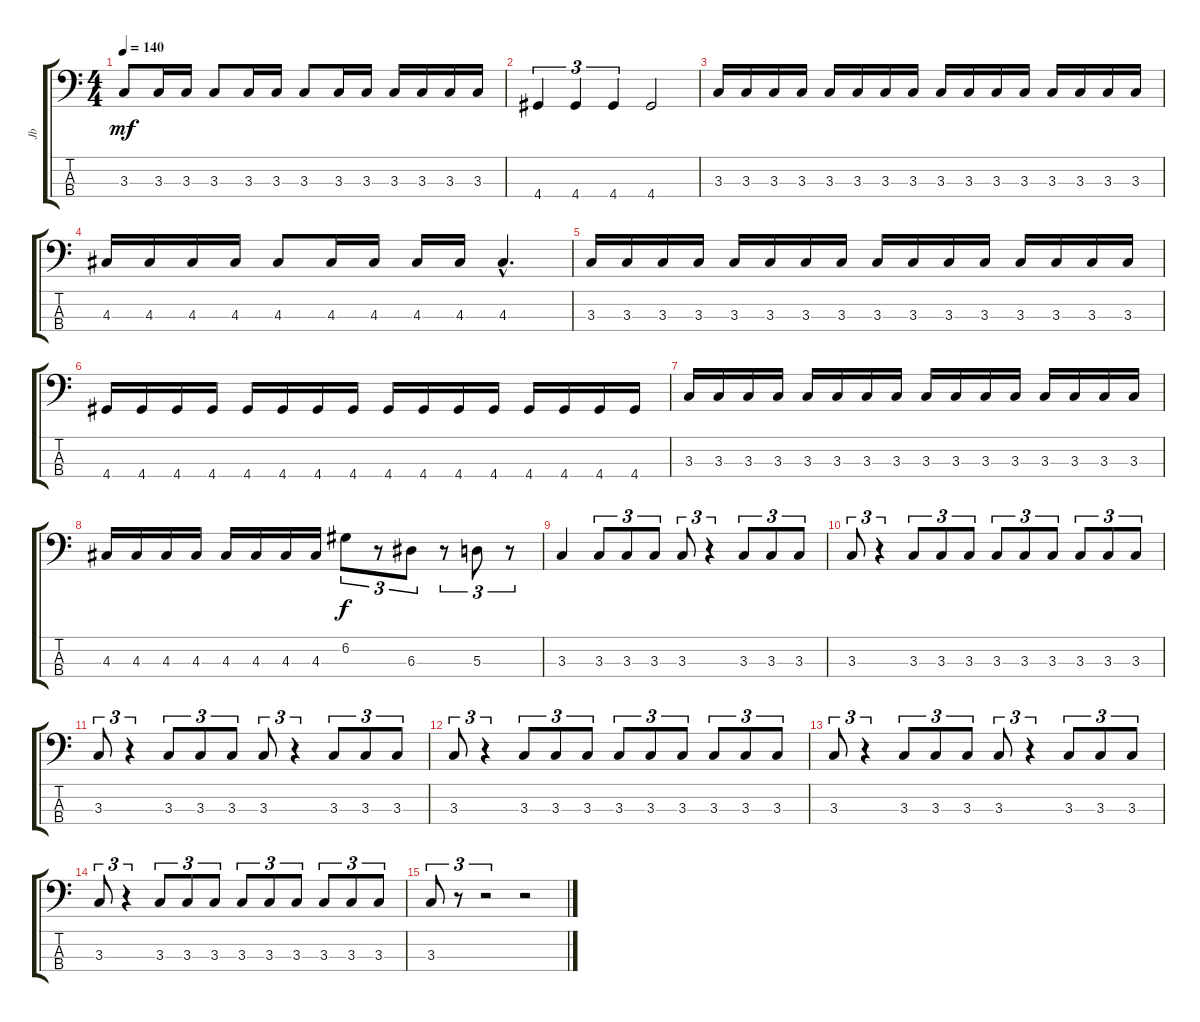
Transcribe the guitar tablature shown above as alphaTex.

\track ("Jb" "Jb") {instrument electricbassfinger}
\staff {score tabs}
\tuning (G2 D2 A1 E1) {hide}
\ts (4 4)
\tempo 140
\clef f4
\ks c
3.3.8{dy mf} 3.3.16 3.3.16 3.3.8 3.3.16 3.3.16 3.3.8 3.3.16 3.3.16 3.3.16 3.3.16 3.3.16 3.3.16 |
4.4.4{tu (3 2)} 4.4.4{tu (3 2)} 4.4.4{tu (3 2)} 4.4.2 |
3.3.16 3.3.16 3.3.16 3.3.16 3.3.16 3.3.16 3.3.16 3.3.16 3.3.16 3.3.16 3.3.16 3.3.16 3.3.16 3.3.16 3.3.16 3.3.16 |
4.3.16 4.3.16 4.3.16 4.3.16 4.3.8 4.3.16 4.3.16 4.3.16 4.3.16 4.3{hac}.4{d} |
3.3.16 3.3.16 3.3.16 3.3.16 3.3.16 3.3.16 3.3.16 3.3.16 3.3.16 3.3.16 3.3.16 3.3.16 3.3.16 3.3.16 3.3.16 3.3.16 |
4.4.16 4.4.16 4.4.16 4.4.16 4.4.16 4.4.16 4.4.16 4.4.16 4.4.16 4.4.16 4.4.16 4.4.16 4.4.16 4.4.16 4.4.16 4.4.16 |
3.3.16 3.3.16 3.3.16 3.3.16 3.3.16 3.3.16 3.3.16 3.3.16 3.3.16 3.3.16 3.3.16 3.3.16 3.3.16 3.3.16 3.3.16 3.3.16 |
4.3.16 4.3.16 4.3.16 4.3.16 4.3.16 4.3.16 4.3.16 4.3.16 6.2.8{tu (3 2) dy f} r.8{tu (3 2)} 6.3.8{tu (3 2)} r.8{tu (3 2)} 5.3.8{tu (3 2)} r.8{tu (3 2)} |
3.3.4 3.3.8{tu (3 2)} 3.3.8{tu (3 2)} 3.3.8{tu (3 2)} 3.3.8{tu (3 2)} r.4{tu (3 2)} 3.3.8{tu (3 2)} 3.3.8{tu (3 2)} 3.3.8{tu (3 2)} |
3.3.8{tu (3 2)} r.4{tu (3 2)} 3.3.8{tu (3 2)} 3.3.8{tu (3 2)} 3.3.8{tu (3 2)} 3.3.8{tu (3 2)} 3.3.8{tu (3 2)} 3.3.8{tu (3 2)} 3.3.8{tu (3 2)} 3.3.8{tu (3 2)} 3.3.8{tu (3 2)} |
3.3.8{tu (3 2)} r.4{tu (3 2)} 3.3.8{tu (3 2)} 3.3.8{tu (3 2)} 3.3.8{tu (3 2)} 3.3.8{tu (3 2)} r.4{tu (3 2)} 3.3.8{tu (3 2)} 3.3.8{tu (3 2)} 3.3.8{tu (3 2)} |
3.3.8{tu (3 2)} r.4{tu (3 2)} 3.3.8{tu (3 2)} 3.3.8{tu (3 2)} 3.3.8{tu (3 2)} 3.3.8{tu (3 2)} 3.3.8{tu (3 2)} 3.3.8{tu (3 2)} 3.3.8{tu (3 2)} 3.3.8{tu (3 2)} 3.3.8{tu (3 2)} |
3.3.8{tu (3 2)} r.4{tu (3 2)} 3.3.8{tu (3 2)} 3.3.8{tu (3 2)} 3.3.8{tu (3 2)} 3.3.8{tu (3 2)} r.4{tu (3 2)} 3.3.8{tu (3 2)} 3.3.8{tu (3 2)} 3.3.8{tu (3 2)} |
3.3.8{tu (3 2)} r.4{tu (3 2)} 3.3.8{tu (3 2)} 3.3.8{tu (3 2)} 3.3.8{tu (3 2)} 3.3.8{tu (3 2)} 3.3.8{tu (3 2)} 3.3.8{tu (3 2)} 3.3.8{tu (3 2)} 3.3.8{tu (3 2)} 3.3.8{tu (3 2)} |
3.3.8{tu (3 2)} r.8{tu (3 2)} r.2{tu (3 2)} r.2
